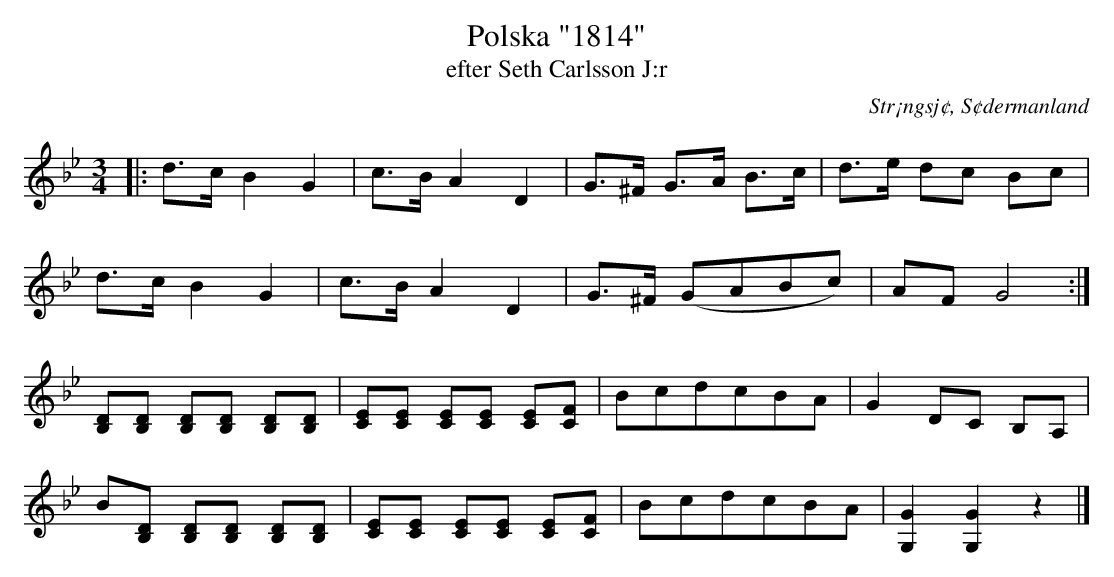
X:1
T: Polska "1814"
T: efter Seth Carlsson J:r
O: Str¡ngsj¢, S¢dermanland
http://www.samlingarna.sormlandsspel.se/wp-content/uploads/2013/04/carlsson_seth_-f1.9_small.pdf
Mer om Carlsson h r: http://www.samlingarna.sormlandsspel.se/?page_id=650. //.andersson
M: 3/4
L: 1/16
K: Bb
|: d3c B4 G4 | c3B A4 D4 | G3^F G3A B3c | d3e d2c2 B2c2 |
d3c B4 G4 | c3B A4 D4 | G3^F (G2A2B2c2) | A2F2 G8 :|
[D2B,2][D2B,2] [D2B,2][D2B,2] [D2B,2][D2B,2] | [C2E2][C2E2] [C2E2][C2E2] [C2E2][C2F2] | B2c2d2c2B2A2 | G4 D2C2 B,2A,2 |
B2[D2B,2] [D2B,2][D2B,2] [D2B,2][D2B,2] | [C2E2][C2E2] [C2E2][C2E2] [C2E2][C2F2] | B2c2d2c2B2A2 | [G,4G4] [G,4G4] z4 |]
